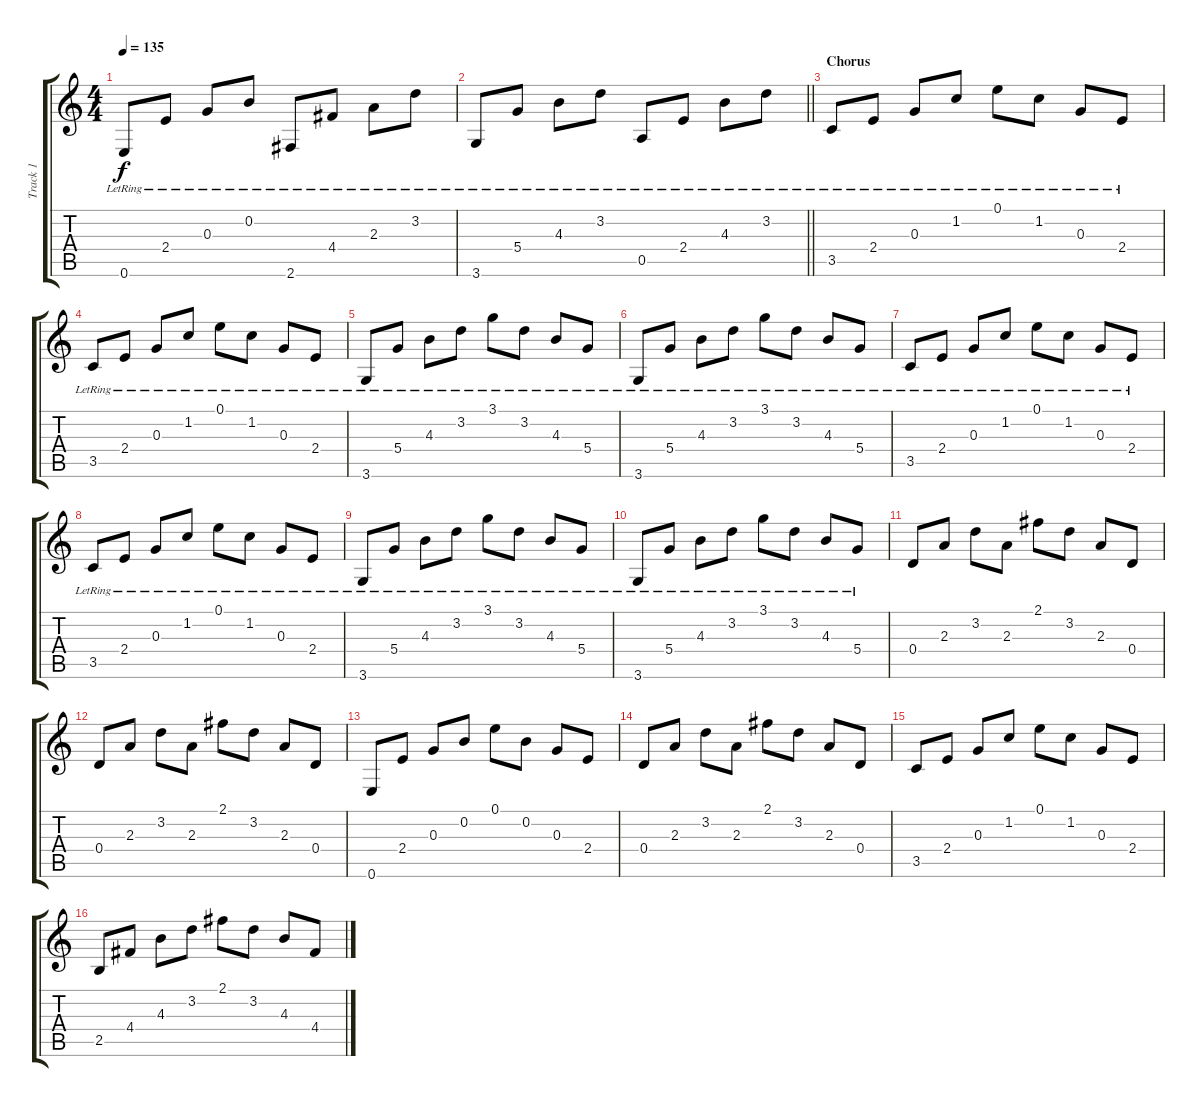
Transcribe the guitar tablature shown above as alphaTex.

\track ("Track 1" "Track 1") {instrument electricguitarjazz}
\staff {score tabs}
\tuning (E4 B3 G3 D3 A2 E2) {hide}
\ts (4 4)
\tempo 135
\clef g2
\ks c
0.6{lr}.8{dy f volume 11} 2.4{lr}.8 0.3{lr}.8 0.2{lr}.8 2.6{lr}.8 4.4{lr}.8 2.3{lr}.8 3.2{lr}.8 |
\barLineRight lightlight
3.6{lr}.8 5.4{lr}.8 4.3{lr}.8 3.2{lr}.8 0.5{lr}.8 2.4{lr}.8 4.3{lr}.8 3.2{lr}.8 |
\section ("" "Chorus")
3.5{lr}.8 2.4{lr}.8 0.3{lr}.8 1.2{lr}.8 0.1{lr}.8 1.2{lr}.8 0.3{lr}.8 2.4{lr}.8 |
3.5{lr}.8 2.4{lr}.8 0.3{lr}.8 1.2{lr}.8 0.1{lr}.8 1.2{lr}.8 0.3{lr}.8 2.4{lr}.8 |
3.6{lr}.8 5.4{lr}.8 4.3{lr}.8 3.2{lr}.8 3.1{lr}.8 3.2{lr}.8 4.3{lr}.8 5.4{lr}.8 |
3.6{lr}.8 5.4{lr}.8 4.3{lr}.8 3.2{lr}.8 3.1{lr}.8 3.2{lr}.8 4.3{lr}.8 5.4{lr}.8 |
3.5{lr}.8 2.4{lr}.8 0.3{lr}.8 1.2{lr}.8 0.1{lr}.8 1.2{lr}.8 0.3{lr}.8 2.4{lr}.8 |
3.5{lr}.8 2.4{lr}.8 0.3{lr}.8 1.2{lr}.8 0.1{lr}.8 1.2{lr}.8 0.3{lr}.8 2.4{lr}.8 |
3.6{lr}.8 5.4{lr}.8 4.3{lr}.8 3.2{lr}.8 3.1{lr}.8 3.2{lr}.8 4.3{lr}.8 5.4{lr}.8 |
3.6{lr}.8 5.4{lr}.8 4.3{lr}.8 3.2{lr}.8 3.1{lr}.8 3.2{lr}.8 4.3{lr}.8 5.4{lr}.8 |
0.4.8 2.3.8 3.2.8 2.3.8 2.1.8 3.2.8 2.3.8 0.4.8 |
0.4.8 2.3.8 3.2.8 2.3.8 2.1.8 3.2.8 2.3.8 0.4.8 |
0.6.8 2.4.8 0.3.8 0.2.8 0.1.8 0.2.8 0.3.8 2.4.8 |
0.4.8 2.3.8 3.2.8 2.3.8 2.1.8 3.2.8 2.3.8 0.4.8 |
3.5.8 2.4.8 0.3.8 1.2.8 0.1.8 1.2.8 0.3.8 2.4.8 |
2.5.8 4.4.8 4.3.8 3.2.8 2.1.8 3.2.8 4.3.8 4.4.8
